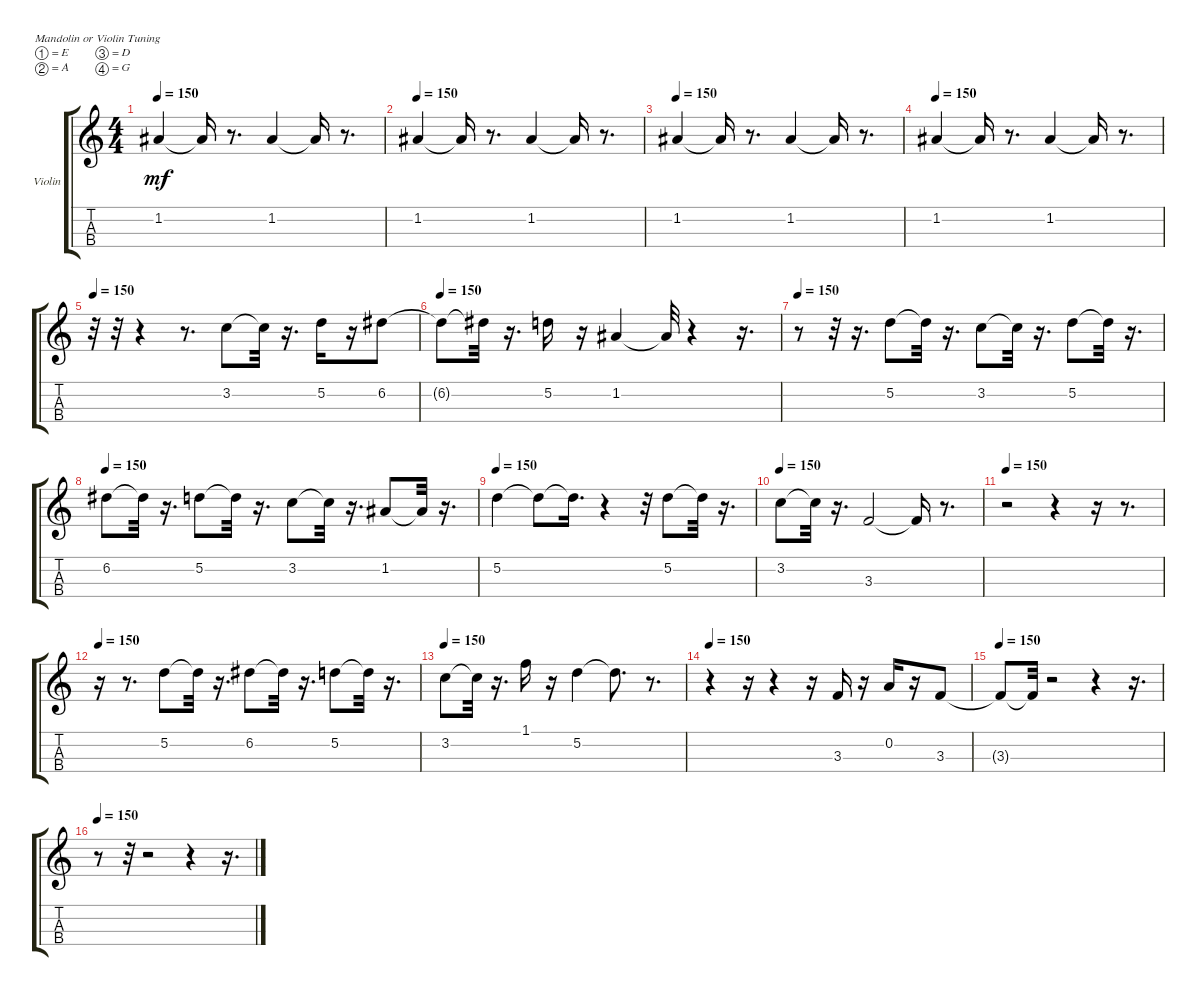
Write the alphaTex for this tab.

\bracketExtendMode groupsimilarinstruments
\firstSystemTrackNameOrientation horizontal
\otherSystemsTrackNameOrientation horizontal
\track ("Strings" "Violin") {instrument violin}
\staff {score tabs}
\tuning (E5 A4 D4 G3)
\ts (4 4)
\tempo 150
\clef g2
\ks c
1.2.4{dy mf} 1.2{t}.16 r.8{d} 1.2.4 1.2{t}.16 r.8{d} |
\tempo 150
1.2.4 1.2{t}.16 r.8{d} 1.2.4 1.2{t}.16 r.8{d} |
\tempo 150
1.2.4 1.2{t}.16 r.8{d} 1.2.4 1.2{t}.16 r.8{d} |
\tempo 150
1.2.4 1.2{t}.16 r.8{d} 1.2.4 1.2{t}.16 r.8{d} |
\tempo 150
r.32 r.32 r.4 r.8{d} 3.2.8 3.2{t}.32 r.16{d} 5.2.16 r.16 6.2.8 |
\tempo 150
6.2{t}.8 6.2{t}.32 r.16{d} 5.2.16 r.16 1.2.4 1.2{t}.32 r.4 r.16{d} |
\tempo 150
r.8 r.32 r.16{d} 5.2.8 5.2{t}.32 r.16{d} 3.2.8 3.2{t}.32 r.16{d} 5.2.8 5.2{t}.32 r.16{d} |
\tempo 150
6.2.8 6.2{t}.32 r.16{d} 5.2.8 5.2{t}.32 r.16{d} 3.2.8 3.2{t}.32 r.16{d} 1.2.8 1.2{t}.32 r.16{d} |
\tempo 150
5.2.4 5.2{t}.8 5.2{t}.16{d} r.4 r.32 5.2.8 5.2{t}.32 r.16{d} |
\tempo 150
3.2.8 3.2{t}.32 r.16{d} 3.3.2 3.3{t}.16 r.8{d} |
\tempo 150
r.2 r.4 r.16 r.8{d} |
\tempo 150
r.16 r.8{d} 5.2.8 5.2{t}.32 r.16{d} 6.2.8 6.2{t}.32 r.16{d} 5.2.8 5.2{t}.32 r.16{d} |
\tempo 150
3.2.8 3.2{t}.32 r.16{d} 1.1.16 r.16 5.2.4 5.2{t}.8{d} r.8{d} |
\tempo 150
r.4 r.16 r.4 r.16 3.3.16 r.16 0.2.16 r.16 3.3.8 |
\tempo 150
3.3{t}.8 3.3{t}.32 r.2 r.4 r.16{d} |
\tempo 150
r.8 r.32 r.2 r.4 r.16{d}
